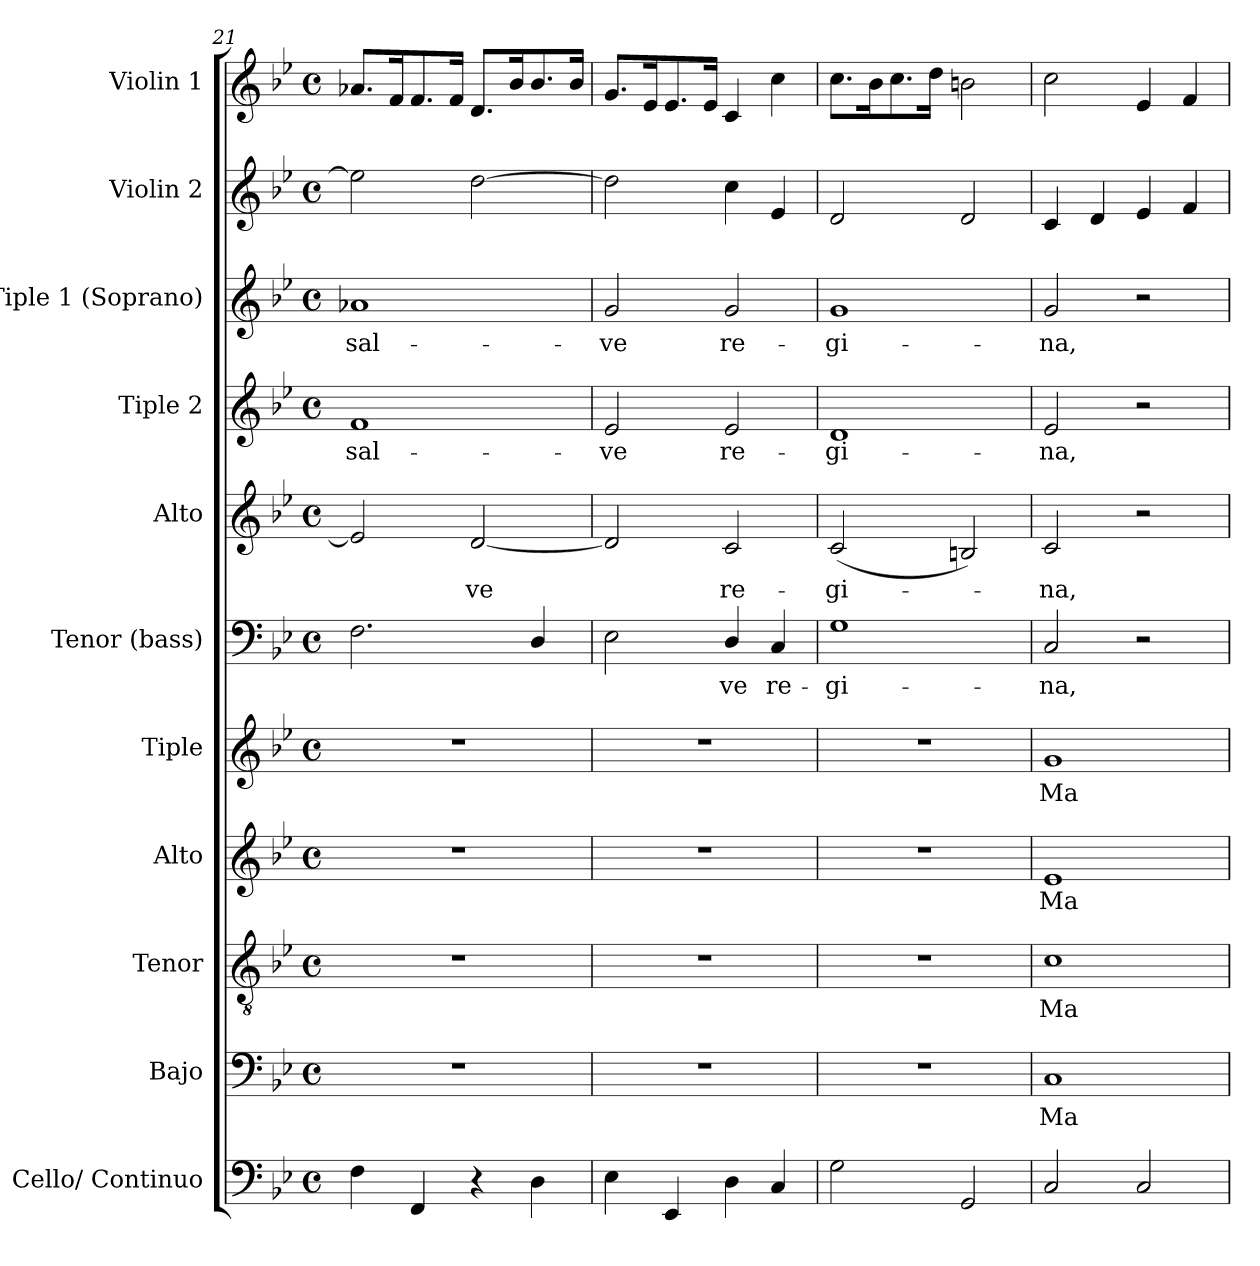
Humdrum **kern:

**kern	**kern	**text	**kern	**text	**kern	**text	**kern	**text	**kern	**text	**kern	**text	**kern	**text	**kern	**text	**kern	**kern
*part11	*part10	*part10	*part9	*part9	*part8	*part8	*part7	*part7	*part6	*part6	*part5	*part5	*part4	*part4	*part3	*part3	*part2	*part1
*staff11	*staff10	*staff10	*staff9	*staff9	*staff8	*staff8	*staff7	*staff7	*staff6	*staff6	*staff5	*staff5	*staff4	*staff4	*staff3	*staff3	*staff2	*staff1
*I"Cello/ Continuo	*I"Bajo	*	*I"Tenor	*	*I"Alto	*	*I"Tiple	*	*I"Tenor  (bass)	*	*I"Alto	*	*I"Tiple 2	*	*I"Tiple 1 (Soprano)	*	*I"Violin 2	*I"Violin 1
*I'Cont.	*I'B.	*	*I'T.	*	*I'A.	*	*	*	*I'B.	*	*I'A.	*	*	*	*I'S.	*	*I'Vln. 2	*I'Vln. 1
*clefF4	*clefF4	*	*clefGv2	*	*clefG2	*	*clefG2	*	*clefF4	*	*clefG2	*	*clefG2	*	*clefG2	*	*clefG2	*clefG2
*	*	*	*ITrd7c12	*	*	*	*	*	*	*	*	*	*	*	*	*	*	*
*k[b-e-]	*k[b-e-]	*	*k[b-e-]	*	*k[b-e-]	*	*k[b-e-]	*	*k[b-e-]	*	*k[b-e-]	*	*k[b-e-]	*	*k[b-e-]	*	*k[b-e-]	*k[b-e-]
*B-:	*B-:	*	*B-:	*	*B-:	*	*B-:	*	*B-:	*	*B-:	*	*B-:	*	*B-:	*	*B-:	*B-:
*M4/4	*M4/4	*	*M4/4	*	*M4/4	*	*M4/4	*	*M4/4	*	*M4/4	*	*M4/4	*	*M4/4	*	*M4/4	*M4/4
*met(c)	*met(c)	*	*met(c)	*	*met(c)	*	*met(c)	*	*met(c)	*	*met(c)	*	*met(c)	*	*met(c)	*	*met(c)	*met(c)
=21	=21	=21	=21	=21	=21	=21	=21	=21	=21	=21	=21	=21	=21	=21	=21	=21	=21	=21
!	!	!	!	!	!	!	!	!	!	!	!	!	!	!LO:LY:b:color=#000000	!	!	!	!
!	!	!	!	!	!	!	!	!	!	!	!	!	!	!	!	!LO:LY:b:color=#000000	!	!
4Fi\	1r	.	1r	.	1r	.	1r	.	2.Fi\	.	2e-i/]	.	1fi	sal-	1a-Xi	sal-	2ee-i\]	8.a-Xi/L
.	.	.	.	.	.	.	.	.	.	.	.	.	.	.	.	.	.	16fi/k
4FFi/	.	.	.	.	.	.	.	.	.	.	.	.	.	.	.	.	.	8.fi/
.	.	.	.	.	.	.	.	.	.	.	.	.	.	.	.	.	.	16fi/Jk
!	!	!	!	!	!	!	!	!	!	!	!	!LO:LY:b:color=#000000	!	!	!	!	!	!
4r	.	.	.	.	.	.	.	.	.	.	[2di/	-ve	.	.	.	.	[2ddi\	8.di/L
.	.	.	.	.	.	.	.	.	.	.	.	.	.	.	.	.	.	16b-i/k
4Di\	.	.	.	.	.	.	.	.	4Di/	.	.	.	.	.	.	.	.	8.b-i/
.	.	.	.	.	.	.	.	.	.	.	.	.	.	.	.	.	.	16b-i/Jk
=22	=22	=22	=22	=22	=22	=22	=22	=22	=22	=22	=22	=22	=22	=22	=22	=22	=22	=22
!	!	!	!	!	!	!	!	!	!	!	!	!	!	!LO:LY:b:color=#000000	!	!	!	!
!	!	!	!	!	!	!	!	!	!	!	!	!	!	!	!	!LO:LY:b:color=#000000	!	!
4E-i\	1r	.	1r	.	1r	.	1r	.	2E-i\	.	2di/]	.	2e-i/	-ve	2gi/	-ve	2ddi\]	8.gi/L
.	.	.	.	.	.	.	.	.	.	.	.	.	.	.	.	.	.	16e-i/k
4EE-i/	.	.	.	.	.	.	.	.	.	.	.	.	.	.	.	.	.	8.e-i/
.	.	.	.	.	.	.	.	.	.	.	.	.	.	.	.	.	.	16e-i/Jk
!	!	!	!	!	!	!	!	!	!	!LO:LY:b:color=#000000	!	!	!	!	!	!	!	!
!	!	!	!	!	!	!	!	!	!	!	!	!LO:LY:b:color=#000000	!	!	!	!	!	!
!	!	!	!	!	!	!	!	!	!	!	!	!	!	!LO:LY:b:color=#000000	!	!	!	!
!	!	!	!	!	!	!	!	!	!	!	!	!	!	!	!	!LO:LY:b:color=#000000	!	!
4Di\	.	.	.	.	.	.	.	.	4Di/	-ve	2ci/	re-	2e-i/	re-	2gi/	re-	4cci\	4ci/
!	!	!	!	!	!	!	!	!	!	!LO:LY:b:color=#000000	!	!	!	!	!	!	!	!
4Ci/	.	.	.	.	.	.	.	.	4Ci/	re-	.	.	.	.	.	.	4e-i/	4cci\
=23	=23	=23	=23	=23	=23	=23	=23	=23	=23	=23	=23	=23	=23	=23	=23	=23	=23	=23
!	!	!	!	!	!	!	!	!	!	!LO:LY:b:color=#000000	!	!	!	!	!	!	!	!
!	!	!	!	!	!	!	!	!	!	!	!	!LO:LY:b:color=#000000	!	!	!	!	!	!
!	!	!	!	!	!	!	!	!	!	!	!	!	!	!LO:LY:b:color=#000000	!	!	!	!
!	!	!	!	!	!	!	!	!	!	!	!	!	!	!	!	!LO:LY:b:color=#000000	!	!
2Gi\	1r	.	1r	.	1r	.	1r	.	1Gi	-gi-	(2ci/	-gi-	1di	-gi-	1gi	-gi-	2di/	8.cci\L
.	.	.	.	.	.	.	.	.	.	.	.	.	.	.	.	.	.	16b-i\k
.	.	.	.	.	.	.	.	.	.	.	.	.	.	.	.	.	.	8.cci\
.	.	.	.	.	.	.	.	.	.	.	.	.	.	.	.	.	.	16ddi\Jk
2GGi/	.	.	.	.	.	.	.	.	.	.	2Bni/)	.	.	.	.	.	2di/	2bni\
!!LO:PB:g=z
=24	=24	=24	=24	=24	=24	=24	=24	=24	=24	=24	=24	=24	=24	=24	=24	=24	=24	=24
!	!	!LO:LY:b:color=#000000	!	!	!	!	!	!	!	!	!	!	!	!	!	!	!	!
!	!	!	!	!LO:LY:b:color=#000000	!	!	!	!	!	!	!	!	!	!	!	!	!	!
!	!	!	!	!	!	!LO:LY:b:color=#000000	!	!	!	!	!	!	!	!	!	!	!	!
!	!	!	!	!	!	!	!	!LO:LY:b:color=#000000	!	!	!	!	!	!	!	!	!	!
!	!	!	!	!	!	!	!	!	!	!LO:LY:b:color=#000000	!	!	!	!	!	!	!	!
!	!	!	!	!	!	!	!	!	!	!	!	!LO:LY:b:color=#000000	!	!	!	!	!	!
!	!	!	!	!	!	!	!	!	!	!	!	!	!	!LO:LY:b:color=#000000	!	!	!	!
!	!	!	!	!	!	!	!	!	!	!	!	!	!	!	!	!LO:LY:b:color=#000000	!	!
2Ci/	1Ci	Ma-	1Ci	Ma-	1e-i	Ma-	1gi	Ma-	2Ci/	-na,	2ci/	-na,	2e-i/	-na,	2gi/	-na,	4ci/	2cci\
.	.	.	.	.	.	.	.	.	.	.	.	.	.	.	.	.	4di/	.
2Ci/	.	.	.	.	.	.	.	.	2r	.	2r	.	2r	.	2r	.	4e-i/	4e-i/
.	.	.	.	.	.	.	.	.	.	.	.	.	.	.	.	.	4fi/	4fi/
=	=	=	=	=	=	=	=	=	=	=	=	=	=	=	=	=	=	=
*-	*-	*-	*-	*-	*-	*-	*-	*-	*-	*-	*-	*-	*-	*-	*-	*-	*-	*-
